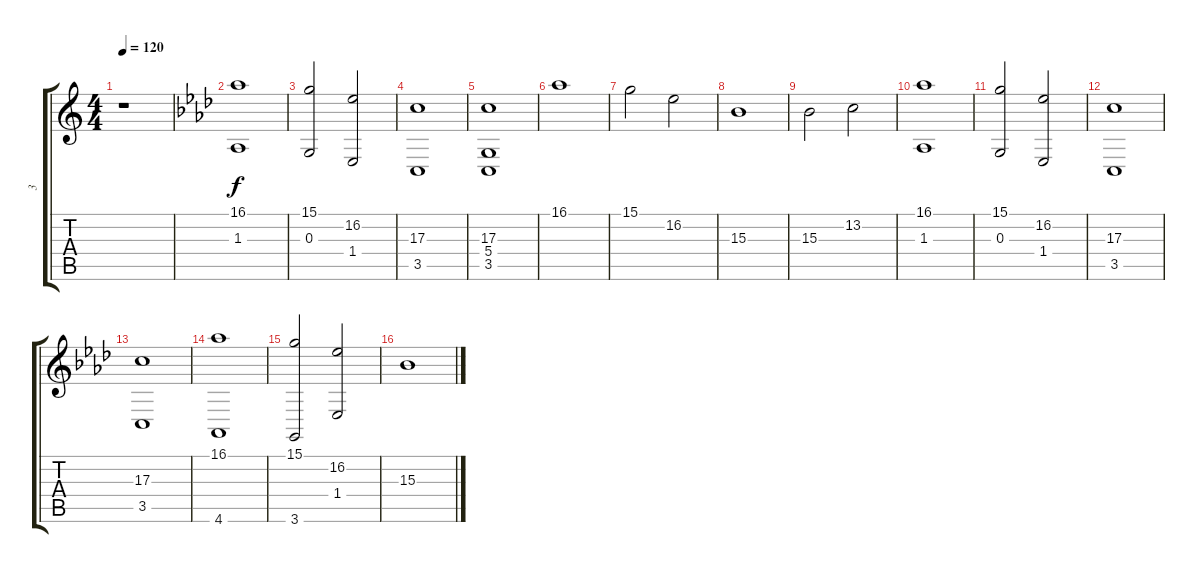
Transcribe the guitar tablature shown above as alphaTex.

\track ("3" "3") {instrument pad6metallic}
\staff {score tabs}
\tuning (E4 B3 G3 D3 A2 E2) {hide}
\ts (4 4)
\tempo 120
\clef g2
\ks c
r.1{dy f instrument pad6metallic} |
\ks fminor
(16.1 1.3).1{balance 7} |
(15.1 0.3).2{balance 8} (16.2 1.4).2 |
(17.3 3.5).1 |
(17.3 5.4 3.5).1 |
16.1.1 |
15.1.2 16.2.2 |
15.3.1 |
15.3.2 13.2.2 |
(16.1 1.3).1{balance 7} |
(15.1 0.3).2{balance 8} (16.2 1.4).2 |
(17.3 3.5).1 |
(17.3 3.5).1 |
(16.1 4.6).1 |
(15.1 3.6).2 (16.2 1.4).2 |
15.3.1
